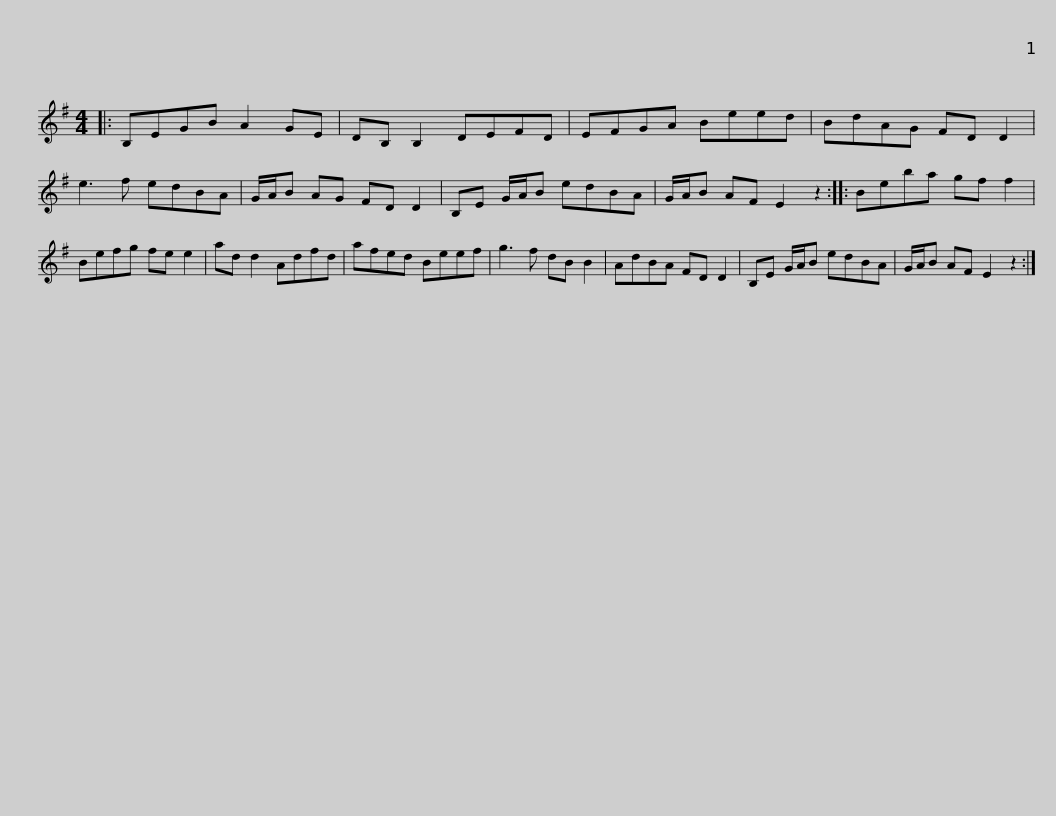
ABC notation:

X:1
L:1/8
M:4/4
I:linebreak $
K:Emin
V:1 treble
V:1
|: B,EGB A2 GE | DB, B,2 DEFD | EFGA Beed | BdAG FD D2 | e3 f edBA | %5
 G/A/B AG FD D2 |$ B,E G/A/B edBA | G/A/B AF E2 z2 :: Beba gf f2 | Befg fe e2 | %10
 ad d2 Adfd |$ afed Beef | g3 f dB B2 | AdBA FD D2 | B,E G/A/B edBA | %15
 G/A/B AF E2 z2 :| %16
